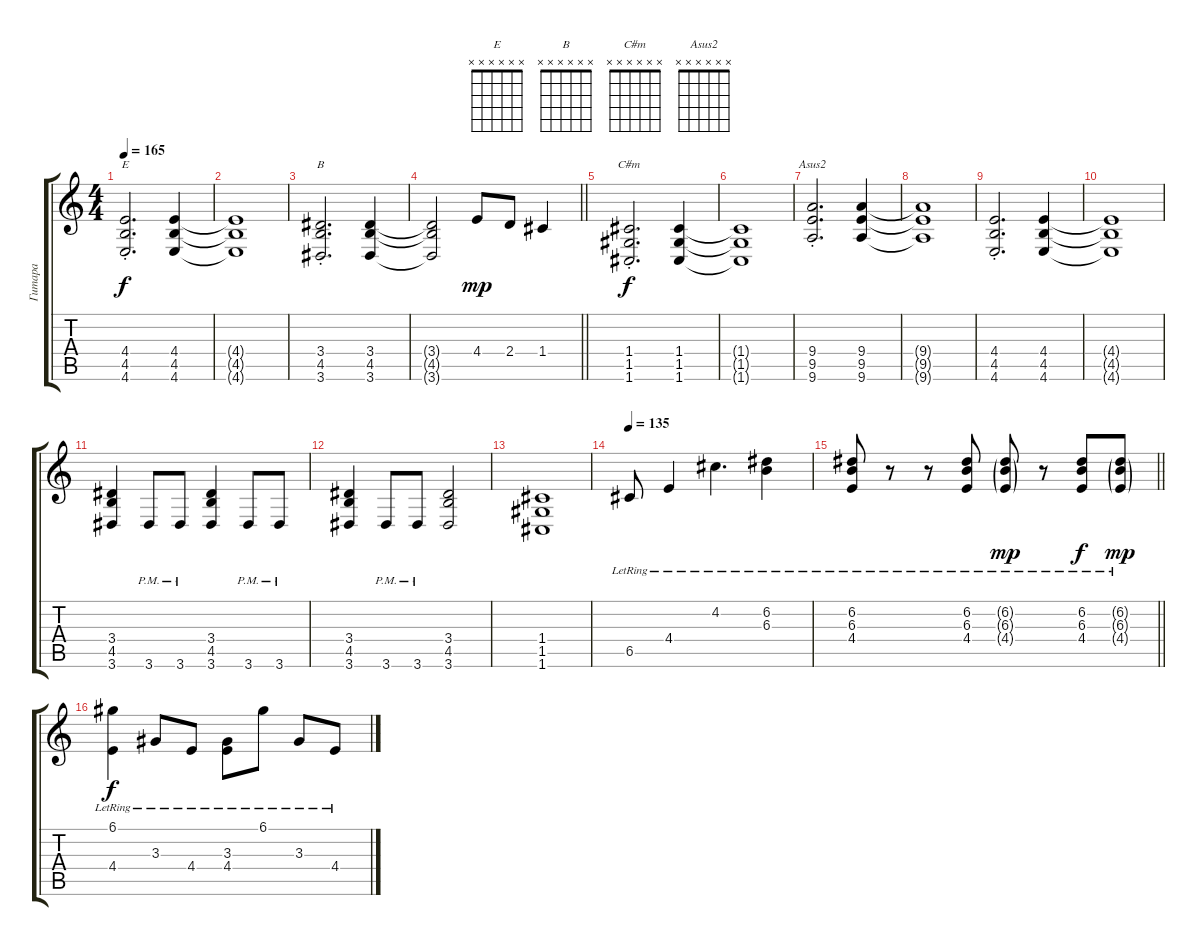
\track ("Гитара" "Гитара") {instrument acousticguitarnylon}
\staff {score tabs}
\tuning (D4 A3 F3 C3 G2 C2) {hide}
\chord ("E" x x x x x x)
\chord ("B" x x x x x x)
\chord ("C#m" x x x x x x)
\chord ("Asus2" x x x x x x)
\ts (4 4)
\tempo 165
\clef g2
\ks c
(4.4{st} 4.5{st} 4.6{st}).2{d ch "E" dy f} (4.4 4.5 4.6).4 |
(4.4{t} 4.5{t} 4.6{t}).1 |
(3.4{st} 4.5{st} 3.6{st}).2{d ch "B"} (3.4 4.5 3.6).4 |
\barLineRight lightlight
(3.4{t} 4.5{t} 3.6{t}).2 4.4.8{dy mp} 2.4.8 1.4.4 |
(1.4{st} 1.5{st} 1.6{st}).2{d ch "C#m" dy f} (1.4 1.5 1.6).4 |
(1.4{t} 1.5{t} 1.6{t}).1 |
(9.4{st} 9.5{st} 9.6{st}).2{d ch "Asus2"} (9.4 9.5 9.6).4 |
(9.4{t} 9.5{t} 9.6{t}).1 |
(4.4{st} 4.5{st} 4.6{st}).2{d} (4.4 4.5 4.6).4 |
(4.4{t} 4.5{t} 4.6{t}).1 |
(3.4 4.5 3.6).4 3.6{pm}.8 3.6{pm}.8 (3.4 4.5 3.6).4 3.6{pm}.8 3.6{pm}.8 |
(3.4 4.5 3.6).4 3.6{pm}.8 3.6{pm}.8 (3.4 4.5 3.6).2{volume 9} |
(1.4 1.5 1.6).1 |
\tempo 135
6.5{lr}.8{volume 7 instrument acousticguitarnylon} 4.4{lr}.4 4.2{lr}.4{d} (6.2{lr} 6.3{lr}).4 |
\barLineRight lightlight
(6.2{lr} 6.3{lr} 4.4{lr}).8 r.8 r.8 (6.2{lr} 6.3{lr} 4.4{lr}).8 (6.2{g lr} 6.3{g lr} 4.4{g lr}).8{dy mp} r.8 (6.2{lr} 6.3{lr} 4.4{lr}).8{dy f} (6.2{g lr} 6.3{g lr} 4.4{g lr}).8{dy mp} |
(6.1{lr} 4.4{lr}).4{dy f} 3.3{lr}.8 4.4{lr}.8 (3.3{lr} 4.4{lr}).8 6.1{lr}.8 3.3{lr}.8 4.4{lr}.8
